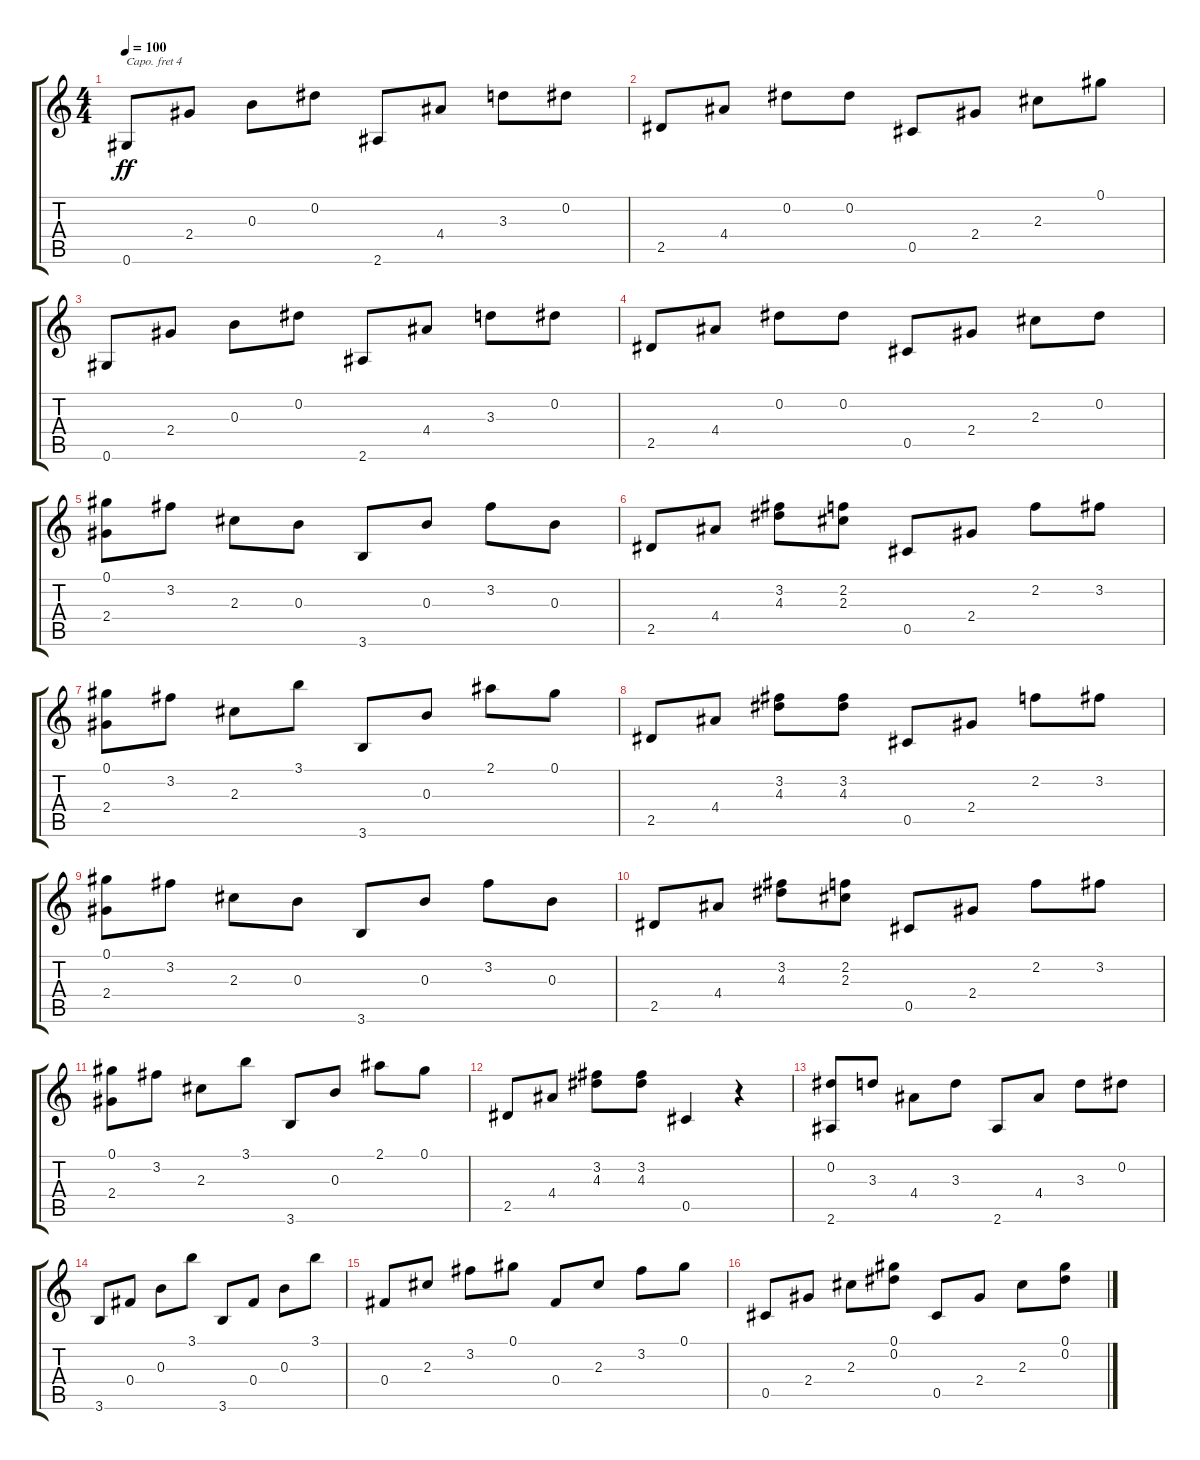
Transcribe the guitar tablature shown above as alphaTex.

\track "" {instrument acousticguitarsteel}
\staff {score tabs}
\capo 4
\tuning (E4 B3 G3 D3 A2 E2) {hide}
\ts (4 4)
\tempo 100
\clef g2
\ks c
0.6.8{dy ff} 2.4.8 0.3.8 0.2.8 2.6.8 4.4.8 3.3.8 0.2.8 |
2.5.8 4.4.8 0.2.8 0.2.8 0.5.8 2.4.8 2.3.8 0.1.8 |
0.6.8 2.4.8 0.3.8 0.2.8 2.6.8 4.4.8 3.3.8 0.2.8 |
2.5.8 4.4.8 0.2.8 0.2.8 0.5.8 2.4.8 2.3.8 0.2.8 |
(0.1 2.4).8 3.2.8 2.3.8 0.3.8 3.6.8 0.3.8 3.2.8 0.3.8 |
2.5.8 4.4.8 (3.2 4.3).8 (2.2 2.3).8 0.5.8 2.4.8 2.2.8 3.2.8 |
(0.1 2.4).8 3.2.8 2.3.8 3.1.8 3.6.8 0.3.8 2.1.8 0.1.8 |
2.5.8 4.4.8 (3.2 4.3).8 (3.2 4.3).8 0.5.8 2.4.8 2.2.8 3.2.8 |
(0.1 2.4).8 3.2.8 2.3.8 0.3.8 3.6.8 0.3.8 3.2.8 0.3.8 |
2.5.8 4.4.8 (3.2 4.3).8 (2.2 2.3).8 0.5.8 2.4.8 2.2.8 3.2.8 |
(0.1 2.4).8 3.2.8 2.3.8 3.1.8 3.6.8 0.3.8 2.1.8 0.1.8 |
2.5.8 4.4.8 (3.2 4.3).8 (3.2 4.3).8 0.5.4 r.4 |
(0.2 2.6).8 3.3.8 4.4.8 3.3.8 2.6.8 4.4.8 3.3.8 0.2.8 |
3.6.8 0.4.8 0.3.8 3.1.8 3.6.8 0.4.8 0.3.8 3.1.8 |
0.4.8 2.3.8 3.2.8 0.1.8 0.4.8 2.3.8 3.2.8 0.1.8 |
0.5.8 2.4.8 2.3.8 (0.1 0.2).8 0.5.8 2.4.8 2.3.8 (0.1 0.2).8
